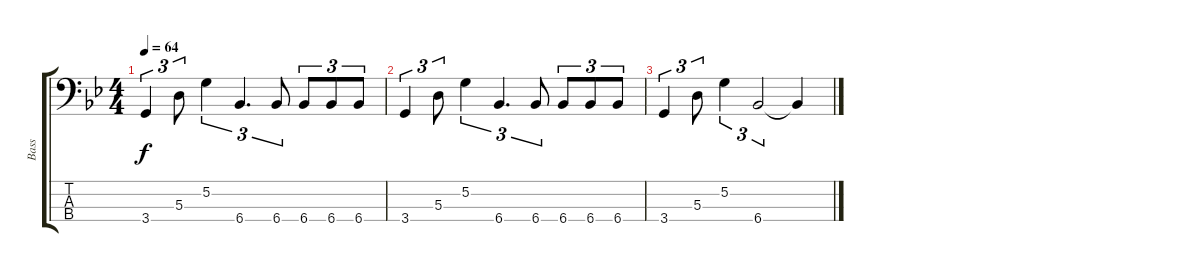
\track ("Bass" "Bass") {instrument electricbassfinger}
\staff {score tabs}
\tuning (G2 D2 A1 E1) {hide}
\ts (4 4)
\tempo 64
\clef f4
\ks bb
3.4.4{tu (3 2) dy f} 5.3.8{tu (3 2)} 5.2.4{tu (3 2)} 6.4.4{d tu (3 2)} 6.4.8{tu (3 2)} 6.4.8{tu (3 2)} 6.4.8{tu (3 2)} 6.4.8{tu (3 2)} |
3.4.4{tu (3 2)} 5.3.8{tu (3 2)} 5.2.4{tu (3 2)} 6.4.4{d tu (3 2)} 6.4.8{tu (3 2)} 6.4.8{tu (3 2)} 6.4.8{tu (3 2)} 6.4.8{tu (3 2)} |
3.4.4{tu (3 2)} 5.3.8{tu (3 2)} 5.2.4{tu (3 2)} 6.4.2{tu (3 2)} 6.4{t}.4
